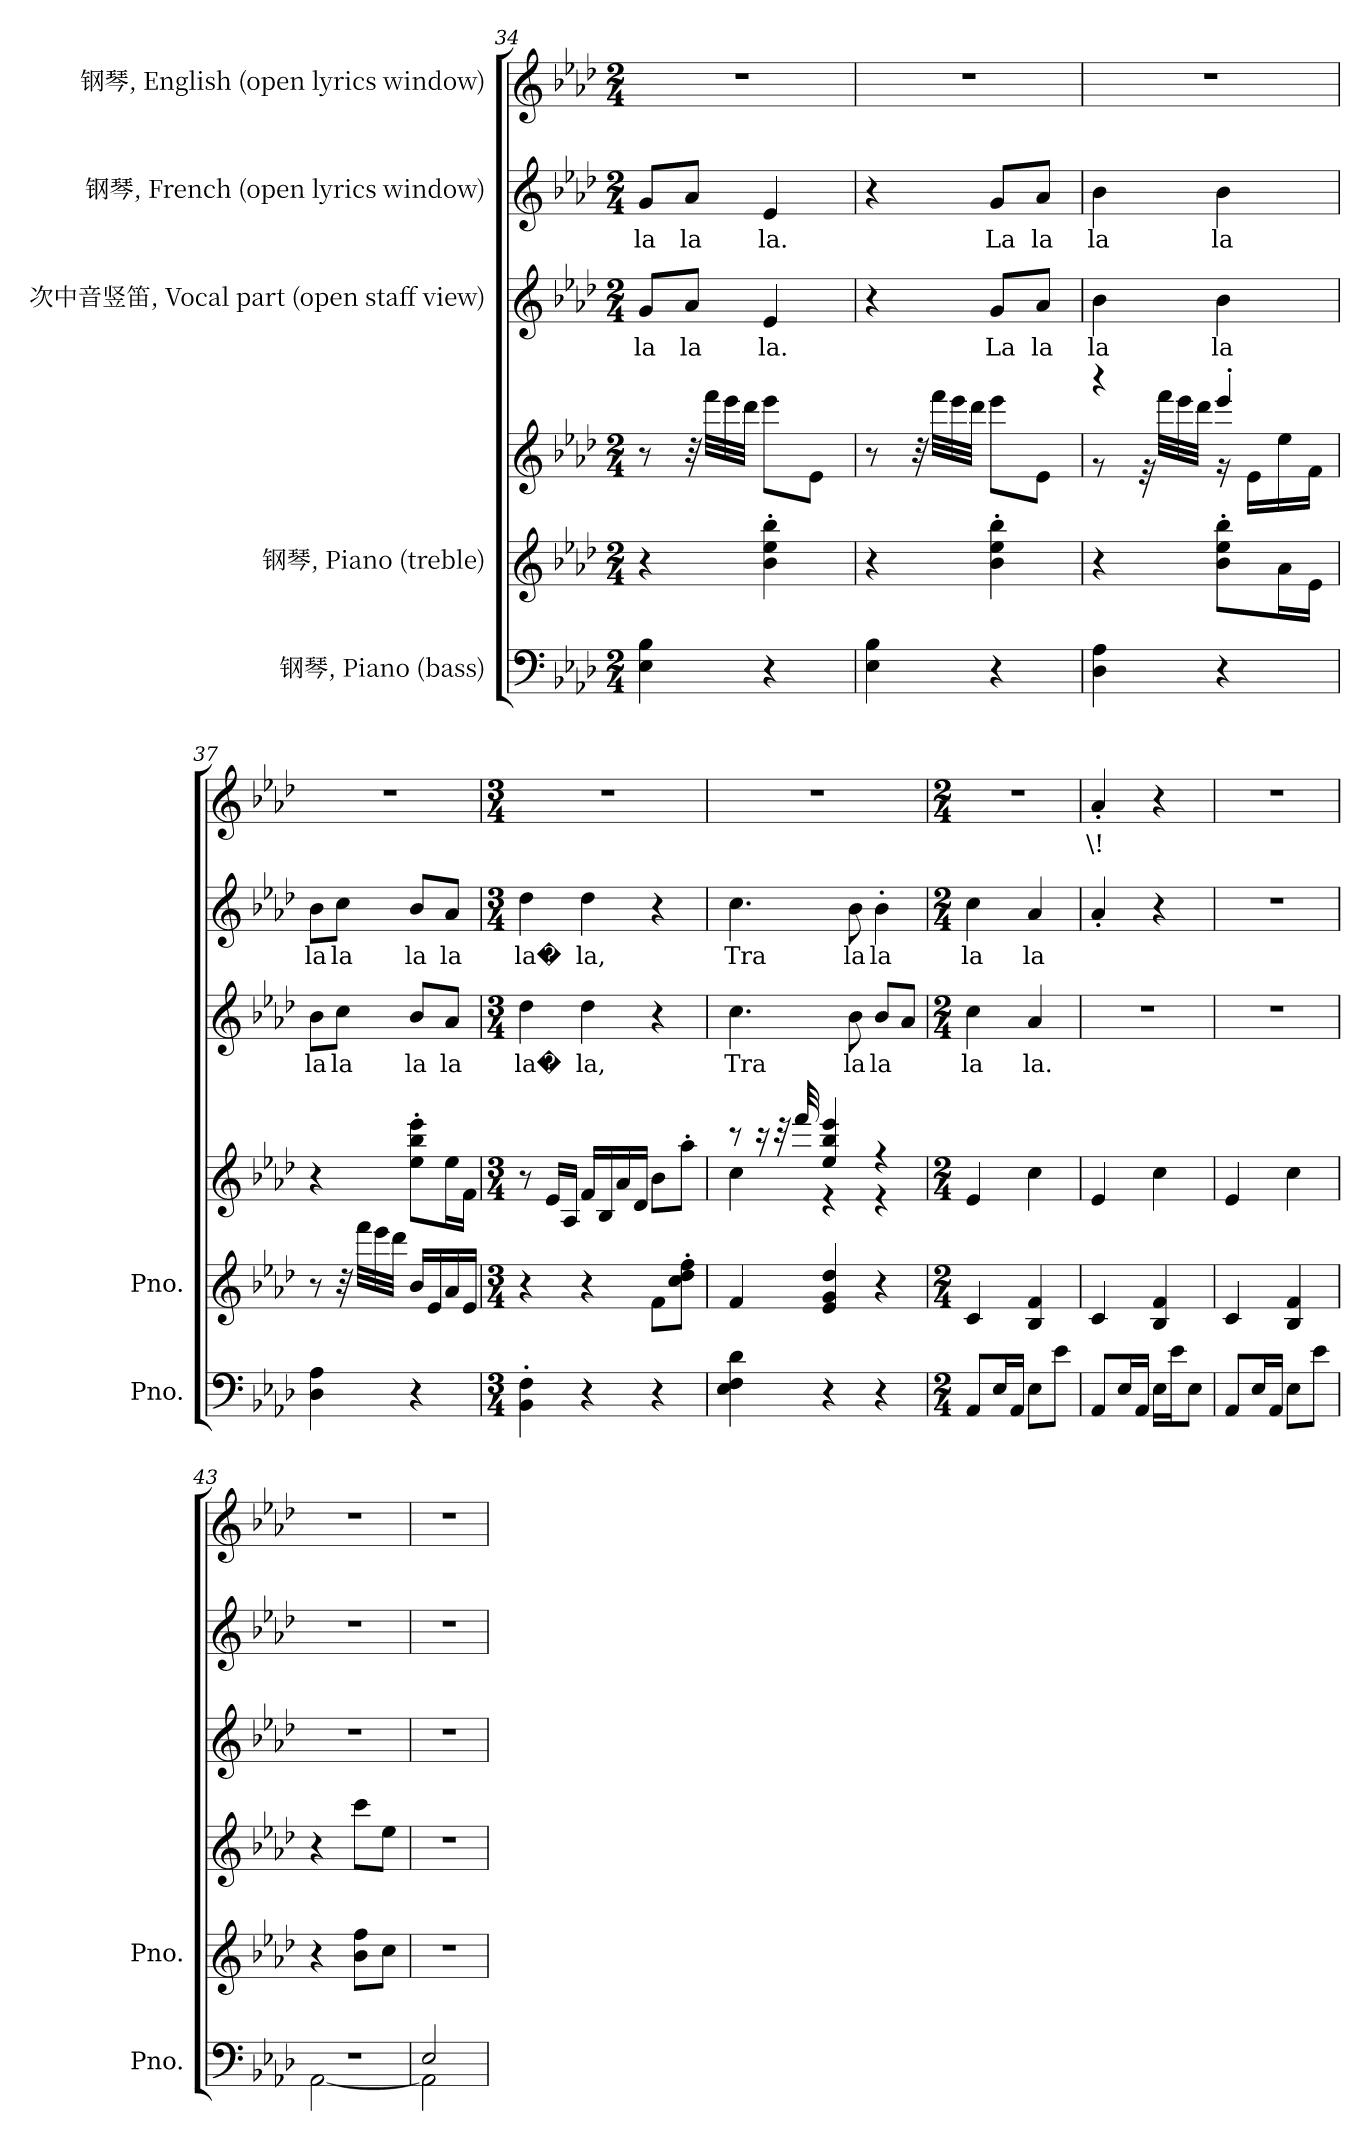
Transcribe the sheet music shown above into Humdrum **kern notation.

**kern	**kern	**kern	**kern	**text	**kern	**text	**kern	**text
*part5	*part4	*part4	*part3	*part3	*part2	*part2	*part1	*part1
*staff6	*staff5	*staff4	*staff3	*staff3	*staff2	*staff2	*staff1	*staff1
*I"钢琴, Piano (bass)	*I"钢琴, Piano (treble)	*	*I"次中音竖笛, Vocal part (open staff view)	*	*I"钢琴, French (open lyrics window)	*	*I"钢琴, English (open lyrics window)	*
*I'Pno.	*I'Pno.	*	*	*	*	*	*	*
!!LO:LB:g=z
*clefF4	*clefG2	*clefG2	*clefG2	*	*clefG2	*	*clefG2	*
*k[b-e-a-d-]	*k[b-e-a-d-]	*k[b-e-a-d-]	*k[b-e-a-d-]	*	*k[b-e-a-d-]	*	*k[b-e-a-d-]	*
*M2/4	*M2/4	*M2/4	*M2/4	*	*M2/4	*	*M2/4	*
=34	=34	=34	=34	=34	=34	=34	=34	=34
4E-\ 4B-\	4r	8r	8g/L	la	8g/L	la	2r	.
.	.	32r	8a-/J	la	8a-/J	la	.	.
.	.	32fff\LLL	.	.	.	.	.	.
.	.	32eee-\	.	.	.	.	.	.
.	.	32ddd-\JJJ	.	.	.	.	.	.
4r	4b-\' 4ee-\' 4bb-\'	8eee-\L	4e-/	la.	4e-/	la.	.	.
.	.	8e-\J	.	.	.	.	.	.
=35	=35	=35	=35	=35	=35	=35	=35	=35
4E-\ 4B-\	4r	8r	4r	.	4r	.	2r	.
.	.	32r	.	.	.	.	.	.
.	.	32fff\LLL	.	.	.	.	.	.
.	.	32eee-\	.	.	.	.	.	.
.	.	32ddd-\JJJ	.	.	.	.	.	.
4r	4b-\' 4ee-\' 4bb-\'	8eee-\L	8g/L	La	8g/L	La	.	.
.	.	8e-\J	8a-/J	la	8a-/J	la	.	.
=36	=36	=36	=36	=36	=36	=36	=36	=36
*	*	*^	*	*	*	*	*	*
4D-\ 4A-\	4r	4r	8r	4b-\	la	4b-\	la	2r	.
.	.	.	32r	.	.	.	.	.	.
.	.	.	32fff\LLL	.	.	.	.	.	.
.	.	.	32eee-\	.	.	.	.	.	.
.	.	.	32ddd-\JJJ	.	.	.	.	.	.
4r	8b-\' 8ee-\' 8bb-\'L	4eee-'/	16r	4b-\	la	4b-\	la	.	.
.	.	.	16e-\LL	.	.	.	.	.	.
.	16a-\L	.	16ee-\	.	.	.	.	.	.
.	16e-\JJ	.	16f\JJ	.	.	.	.	.	.
*	*	*v	*v	*	*	*	*	*	*
!!LO:PB:g=z
=37	=37	=37	=37	=37	=37	=37	=37	=37
4D-\ 4A-\	8r	4r	8b-\L	la	8b-\L	la	2r	.
.	32r	.	8cc\J	la	8cc\J	la	.	.
.	32fff\LLL	.	.	.	.	.	.	.
.	32eee-\	.	.	.	.	.	.	.
.	32ddd-\JJJ	.	.	.	.	.	.	.
4r	16b-/LL	8ee-\' 8bb-\' 8eee-\'L	8b-/L	la	8b-/L	la	.	.
.	16e-/	.	.	.	.	.	.	.
.	16a-/	16ee-\L	8a-/J	la	8a-/J	la	.	.
.	16e-/JJ	16f\JJ	.	.	.	.	.	.
=38	=38	=38	=38	=38	=38	=38	=38	=38
*M3/4	*M3/4	*M3/4	*M3/4	*	*M3/4	*	*M3/4	*
4BB-\' 4F\'	4r	8r	4dd-\	la�	4dd-\	la�	2.r	.
.	.	16e-/LL	.	.	.	.	.	.
.	.	16A-/JJ	.	.	.	.	.	.
4r	4r	16f/LL	4dd-\	la,	4dd-\	la,	.	.
.	.	16B-/	.	.	.	.	.	.
.	.	16a-/	.	.	.	.	.	.
.	.	16d-/JJ	.	.	.	.	.	.
4r	8f\L	8b-\L	4r	.	4r	.	.	.
.	8cc\' 8dd-\' 8ff\'J	8aa-'\J	.	.	.	.	.	.
=39	=39	=39	=39	=39	=39	=39	=39	=39
*	*	*	*	*	*	*	*MM28	*
*	*	*^	*	*	*	*	*	*
4E-\ 4F\ 4d-\	4f/	8r	4cc\	4.cc\	Tra	4.cc\	Tra	2.r	.
.	.	16r	.	.	.	.	.	.	.
.	.	32r	.	.	.	.	.	.	.
.	.	32fff/	.	.	.	.	.	.	.
4r	4e-/ 4g/ 4dd-/	4ee-/ 4bb-/ 4eee-/	4r	.	.	.	.	.	.
.	.	.	.	8b-\	la	8b-\	la	.	.
4r	4r	4r	4r	8b-/L	la	4b-'\	la	.	.
.	.	.	.	8a-/J	.	.	.	.	.
*	*	*v	*v	*	*	*	*	*	*
=40	=40	=40	=40	=40	=40	=40	=40	=40
*M2/4	*M2/4	*M2/4	*M2/4	*	*M2/4	*	*M2/4	*
*	*	*	*	*	*	*	*MM98	*
8AA-/L	4c/	4e-/	4cc\	la	4cc\	la	2r	.
16E-/L	.	.	.	.	.	.	.	.
16AA-/JJ	.	.	.	.	.	.	.	.
8E-\L	4B-/ 4f/	4cc\	4a-/	la.	4a-/	la	.	.
8e-\J	.	.	.	.	.	.	.	.
!!LO:LB:g=z
=41	=41	=41	=41	=41	=41	=41	=41	=41
8AA-/L	4c/	4e-/	2r	.	4a-'/	.	4a-'/	\!
16E-/L	.	.	.	.	.	.	.	.
16AA-/JJ	.	.	.	.	.	.	.	.
16E-\LL	4B-/ 4f/	4cc\	.	.	4r	.	4r	.
16e-\J	.	.	.	.	.	.	.	.
8E-\J	.	.	.	.	.	.	.	.
=42	=42	=42	=42	=42	=42	=42	=42	=42
8AA-/L	4c/	4e-/	2r	.	2r	.	2r	.
16E-/L	.	.	.	.	.	.	.	.
16AA-/JJ	.	.	.	.	.	.	.	.
8E-\L	4B-/ 4f/	4cc\	.	.	.	.	.	.
8e-\J	.	.	.	.	.	.	.	.
=43	=43	=43	=43	=43	=43	=43	=43	=43
*^	*	*	*	*	*	*	*	*
2r	[2AA-\	4r	4r	2r	.	2r	.	2r	.
.	.	8b-\ 8ff\L	8ccc\L	.	.	.	.	.	.
.	.	8cc\J	8ee-\J	.	.	.	.	.	.
=44	=44	=44	=44	=44	=44	=44	=44	=44	=44
2E-/	2AA-\]	2r	2r	2r	.	2r	.	2r	.
*v	*v	*	*	*	*	*	*	*	*
=	=	=	=	=	=	=	=	=
*-	*-	*-	*-	*-	*-	*-	*-	*-
